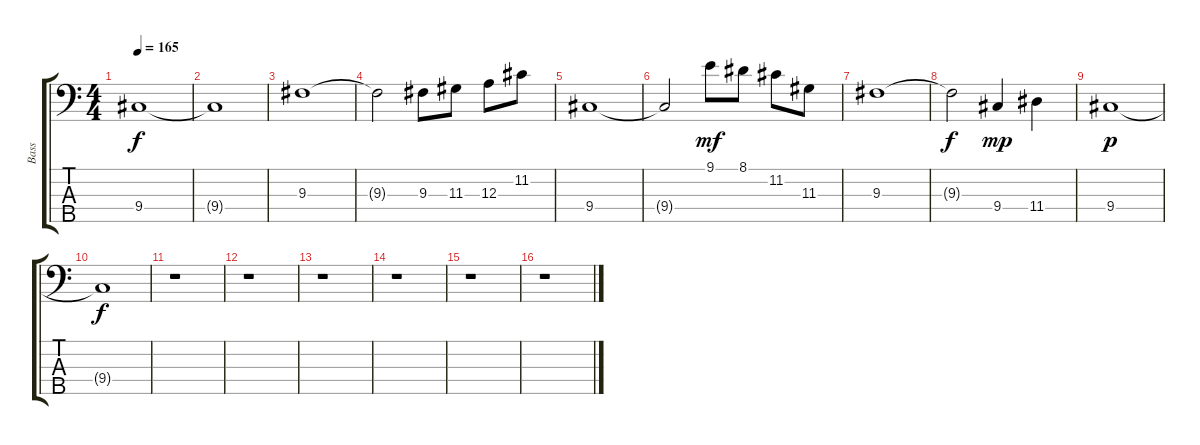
\track ("Bass" "Bass") {instrument electricbassfinger}
\staff {score tabs}
\tuning (G2 D2 A1 E1 B0) {hide}
\ts (4 4)
\tempo 165
\clef f4
\ks c
9.4.1{dy f} |
9.4{t}.1 |
9.3.1 |
9.3{t}.2 9.3.8 11.3.8 12.3.8 11.2.8 |
9.4.1 |
9.4{t}.2 9.1.8{dy mf} 8.1.8 11.2.8 11.3.8 |
9.3.1 |
9.3{t}.2{dy f} 9.4.4{dy mp} 11.4.4 |
9.4.1{dy p} |
9.4{t}.1{dy f} |
r.1 |
r.1 |
r.1 |
r.1 |
r.1 |
r.1
